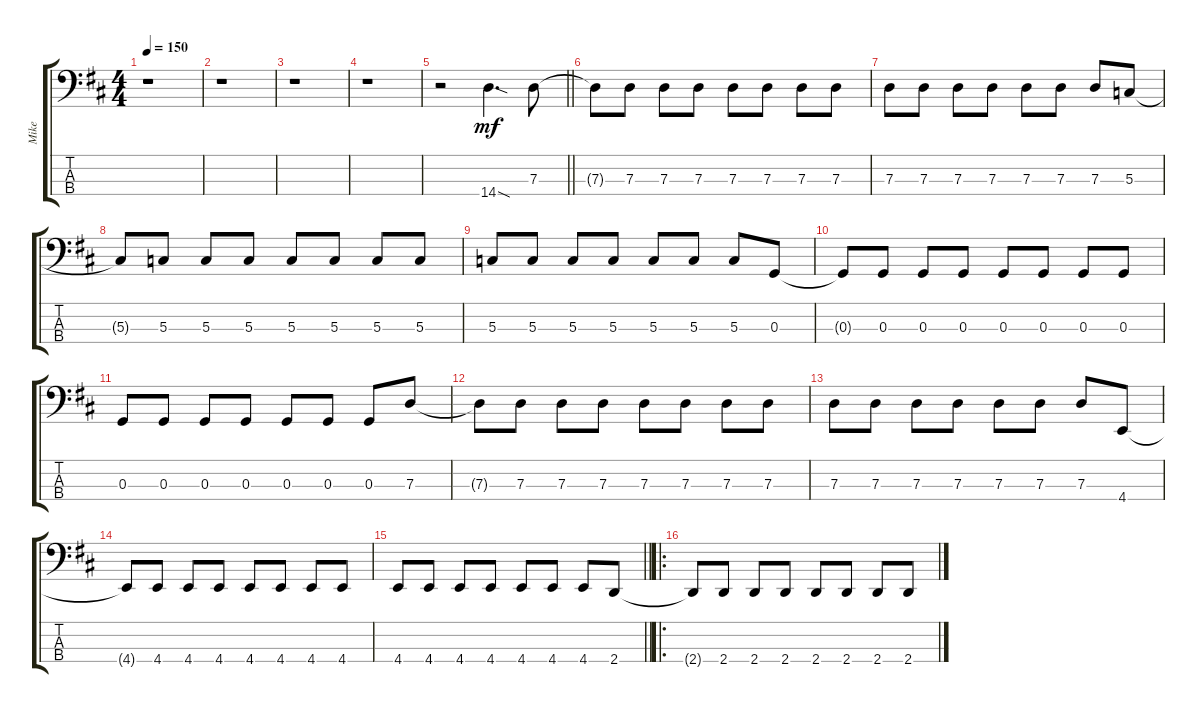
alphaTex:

\track ("Mike" "Mike") {instrument electricbasspick}
\staff {score tabs}
\tuning (F2 C2 G1 C1) {hide}
\ts (4 4)
\tempo 150
\clef f4
\ks d
r.1{dy mf} |
r.1 |
r.1 |
r.1 |
\barLineRight lightlight
r.2 14.4{sod}.4{d} 7.3.8 |
7.3{t}.8 7.3.8 7.3.8 7.3.8 7.3.8 7.3.8 7.3.8 7.3.8 |
7.3.8 7.3.8 7.3.8 7.3.8 7.3.8 7.3.8 7.3.8 5.3.8 |
5.3{t}.8 5.3.8 5.3.8 5.3.8 5.3.8 5.3.8 5.3.8 5.3.8 |
5.3.8 5.3.8 5.3.8 5.3.8 5.3.8 5.3.8 5.3.8 0.3.8 |
0.3{t}.8 0.3.8 0.3.8 0.3.8 0.3.8 0.3.8 0.3.8 0.3.8 |
0.3.8 0.3.8 0.3.8 0.3.8 0.3.8 0.3.8 0.3.8 7.3.8 |
7.3{t}.8 7.3.8 7.3.8 7.3.8 7.3.8 7.3.8 7.3.8 7.3.8 |
7.3.8 7.3.8 7.3.8 7.3.8 7.3.8 7.3.8 7.3.8 4.4.8 |
4.4{t}.8 4.4.8 4.4.8 4.4.8 4.4.8 4.4.8 4.4.8 4.4.8 |
\barLineRight lightlight
4.4.8 4.4.8 4.4.8 4.4.8 4.4.8 4.4.8 4.4.8 2.4.8 |
\ro
2.4{t}.8 2.4.8 2.4.8 2.4.8 2.4.8 2.4.8 2.4.8 2.4.8
